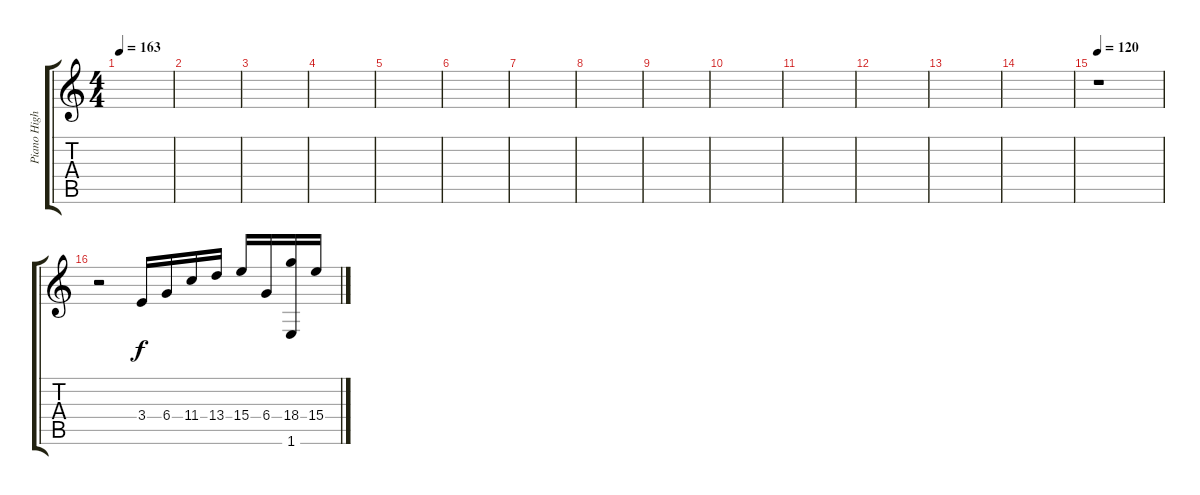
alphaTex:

\track ("Piano High" "Piano High") {instrument acousticgrandpiano}
\staff {score tabs}
\tuning (Eb5 Bb4 Gb4 Db4 Ab3 Eb3) {hide}
\ts (4 4)
\tempo 163
\clef g2
\ks c
|
|
|
|
|
|
|
|
|
|
|
|
|
|
\tempo 120
r.1 |
r.2 3.4.16 6.4.16 11.4.16 13.4.16 15.4.16 6.4.16 (18.4 1.6).16 15.4.16
